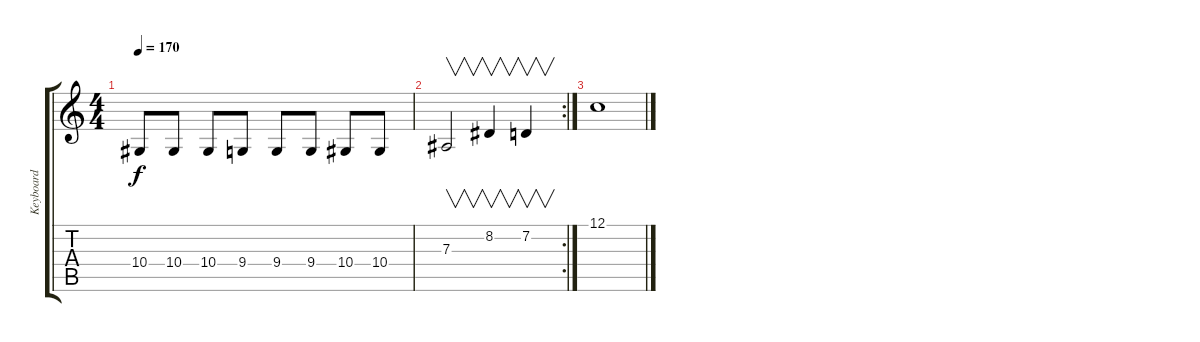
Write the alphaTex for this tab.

\track ("Keyboard" "Keyboard") {instrument lead1square}
\staff {score tabs}
\tuning (C4 G3 Eb3 Bb2 F2 C2) {hide}
\ts (4 4)
\tempo 170
\clef g2
\ks c
10.4.8{dy f} 10.4.8 10.4.8 9.4.8 9.4.8 9.4.8 10.4.8 10.4.8 |
\rc 2
7.3.2{v} 8.2.4{v} 7.2.4{v} |
12.1.1
